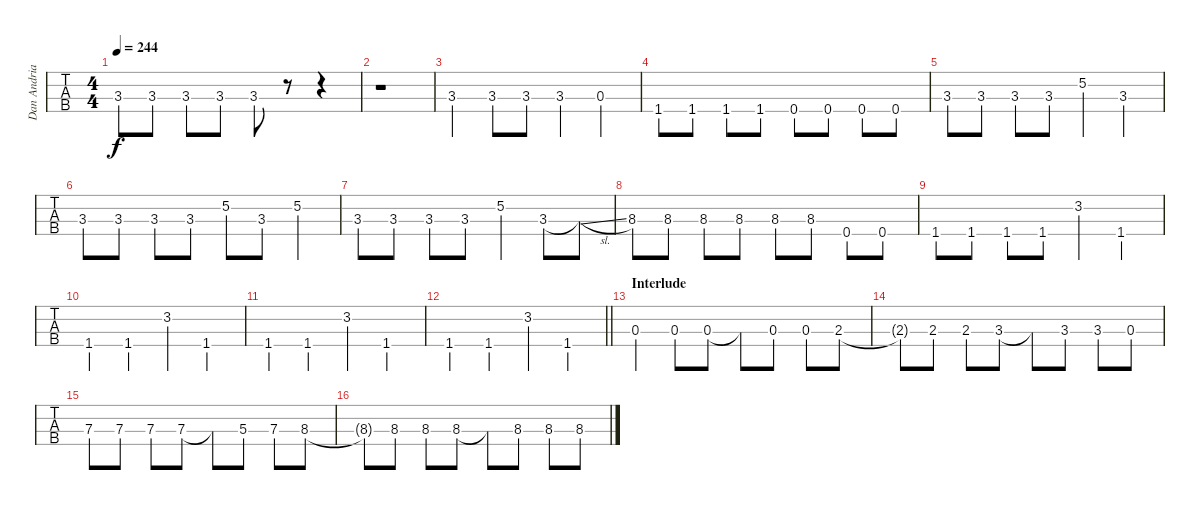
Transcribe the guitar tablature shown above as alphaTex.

\track ("Dan Andriano - Bass" "Dan Andria") {instrument electricbassfinger}
\staff {tabs}
\tuning (G2 D2 A1 E1) {hide}
\ts (4 4)
\tempo 244
\clef f4
\ks c
3.3.8{dy f} 3.3.8 3.3.8 3.3.8 3.3.8 r.8 r.4 |
r.1 |
3.3.4 3.3.8 3.3.8 3.3.4 0.3.4 |
1.4.8 1.4.8 1.4.8 1.4.8 0.4.8 0.4.8 0.4.8 0.4.8 |
3.3.8 3.3.8 3.3.8 3.3.8 5.2.4 3.3.4 |
3.3.8 3.3.8 3.3.8 3.3.8 5.2.8 3.3.8 5.2.4 |
3.3.8 3.3.8 3.3.8 3.3.8 5.2.4 3.3.8 3.3{sl t}.8 |
8.3.8 8.3.8 8.3.8 8.3.8 8.3.8 8.3.8 0.4.8 0.4.8 |
1.4.8 1.4.8 1.4.8 1.4.8 3.2.4 1.4.4 |
1.4.4 1.4.4 3.2.4 1.4.4 |
1.4.4 1.4.4 3.2.4 1.4.4 |
\barLineRight lightlight
1.4.4 1.4.4 3.2.4 1.4.4 |
\section ("" "Interlude")
0.3.4 0.3.8 0.3.8 0.3{t}.8 0.3.8 0.3.8 2.3.8 |
2.3{t}.8 2.3.8 2.3.8 3.3.8 3.3{t}.8 3.3.8 3.3.8 0.3.8 |
7.3.8 7.3.8 7.3.8 7.3.8 7.3{t}.8 5.3.8 7.3.8 8.3.8 |
8.3{t}.8 8.3.8 8.3.8 8.3.8 8.3{t}.8 8.3.8 8.3.8 8.3.8
